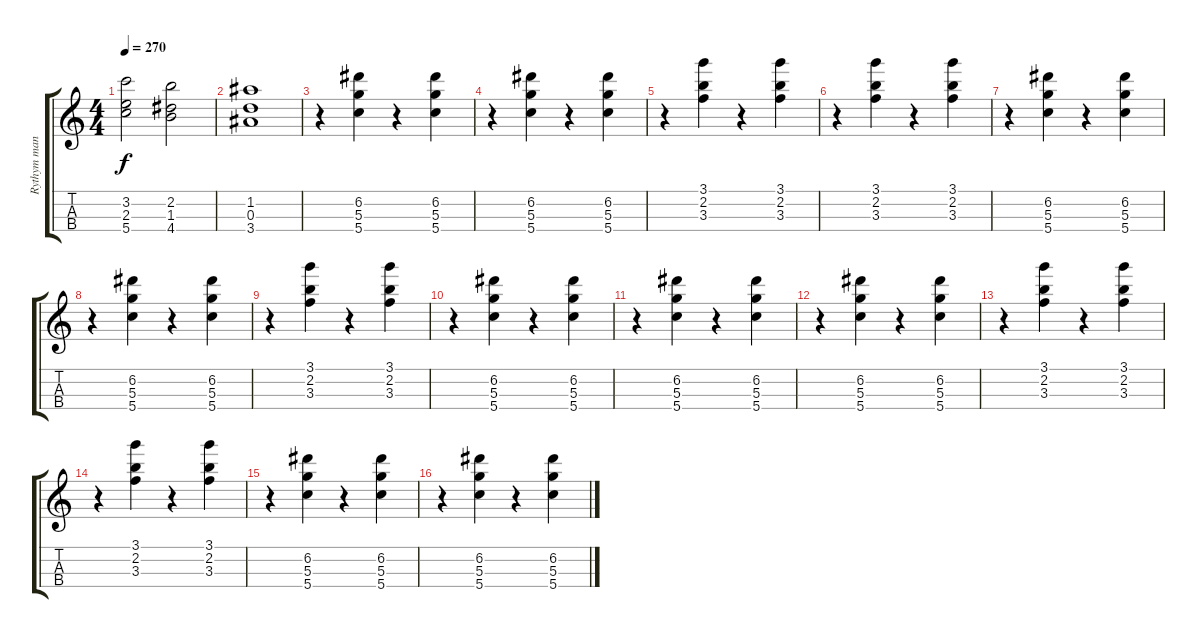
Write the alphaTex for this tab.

\track ("Rythym mandolin" "Rythym man") {instrument banjo}
\staff {score tabs}
\tuning (E5 A4 D4 G3) {hide}
\displaytranspose 12
\ts (4 4)
\tempo 270
\clef g2
\ks c
(3.2 2.3 5.4).2{dy f} (2.2 1.3 4.4).2 |
(1.2 0.3 3.4).1 |
r.4 (6.2 5.3 5.4).4 r.4 (6.2 5.3 5.4).4 |
r.4 (6.2 5.3 5.4).4 r.4 (6.2 5.3 5.4).4 |
r.4 (3.1 2.2 3.3).4 r.4 (3.1 2.2 3.3).4 |
r.4 (3.1 2.2 3.3).4 r.4 (3.1 2.2 3.3).4 |
r.4 (6.2 5.3 5.4).4 r.4 (6.2 5.3 5.4).4 |
r.4 (6.2 5.3 5.4).4 r.4 (6.2 5.3 5.4).4 |
r.4 (3.1 2.2 3.3).4 r.4 (3.1 2.2 3.3).4 |
r.4 (6.2 5.3 5.4).4 r.4 (6.2 5.3 5.4).4 |
r.4 (6.2 5.3 5.4).4 r.4 (6.2 5.3 5.4).4 |
r.4 (6.2 5.3 5.4).4 r.4 (6.2 5.3 5.4).4 |
r.4 (3.1 2.2 3.3).4 r.4 (3.1 2.2 3.3).4 |
r.4 (3.1 2.2 3.3).4 r.4 (3.1 2.2 3.3).4 |
r.4 (6.2 5.3 5.4).4 r.4 (6.2 5.3 5.4).4 |
r.4 (6.2 5.3 5.4).4 r.4 (6.2 5.3 5.4).4
